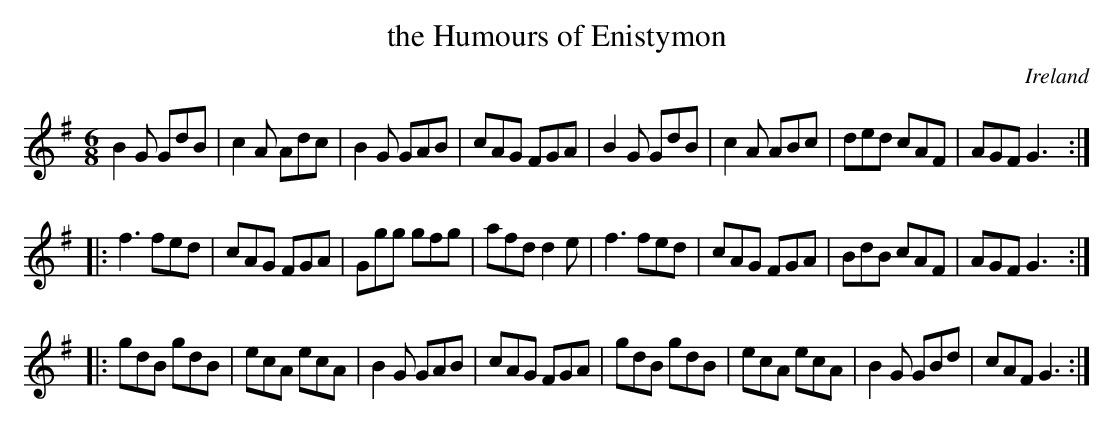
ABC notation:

X:1
T:the Humours of Enistymon
M:6/8
O:Ireland
K:G major
B2G GdB | c2A Adc | \
B2G GAB | cAG FGA | \
B2G GdB | c2A ABc | \
ded cAF | AGF G3 ::
f3 fed  | cAG FGA | \
Ggg gfg | afd d2e | \
f3 fed  | cAG FGA | \
BdB cAF | AGF G3 ::
gdB gdB | ecA ecA | \
B2G GAB | cAG FGA | \
gdB gdB | ecA ecA | \
B2G GBd | cAF G3 :|
